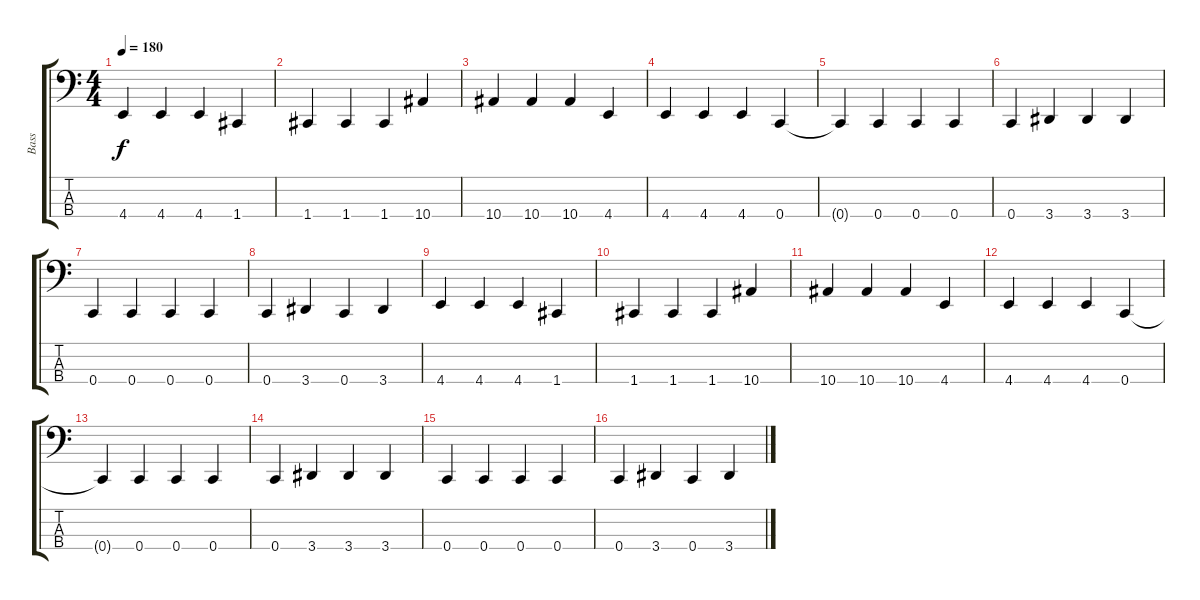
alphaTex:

\track ("Bass" "Bass") {instrument electricbasspick}
\staff {score tabs}
\tuning (F2 C2 G1 C1) {hide}
\ts (4 4)
\tempo 180
\clef f4
\ks c
4.4.4{dy f} 4.4.4 4.4.4 1.4.4 |
1.4.4 1.4.4 1.4.4 10.4.4 |
10.4.4 10.4.4 10.4.4 4.4.4 |
4.4.4 4.4.4 4.4.4 0.4.4 |
0.4{t}.4 0.4.4 0.4.4 0.4.4 |
0.4.4 3.4.4 3.4.4 3.4.4 |
0.4.4 0.4.4 0.4.4 0.4.4 |
0.4.4 3.4.4 0.4.4 3.4.4 |
4.4.4 4.4.4 4.4.4 1.4.4 |
1.4.4 1.4.4 1.4.4 10.4.4 |
10.4.4 10.4.4 10.4.4 4.4.4 |
4.4.4 4.4.4 4.4.4 0.4.4 |
0.4{t}.4 0.4.4 0.4.4 0.4.4 |
0.4.4 3.4.4 3.4.4 3.4.4 |
0.4.4 0.4.4 0.4.4 0.4.4 |
0.4.4 3.4.4 0.4.4 3.4.4
